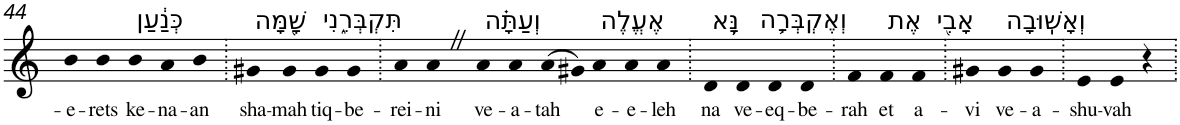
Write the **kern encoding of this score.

**kern	**text
*part1	*part1
*staff1	*staff1
*I"Piano	*
*I'Pno	*
!!LO:PB:g=z
*clefG2	*
*k[]	*
=44	=44
!	!LO:LY:b
4b	-e-
!	!LO:LY:b
4b	-rets
!LO:TX:a:t=כְּנַ֔עַן	!
!	!LO:LY:b
4b	ke-
!	!LO:LY:b
4a	-na-
!	!LO:LY:b
4b	-an
=45.	=45.
!LO:TX:a:t=שָׁ֖מָּה	!
!	!LO:LY:b
4g#X	sha-
!	!LO:LY:b
4g#	-mah
!LO:TX:a:t=תִּקְבְּרֵ֑נִי	!
!	!LO:LY:b
4g#	tiq-
!	!LO:LY:b
4g#	-be-
=46.	=46.
!	!LO:LY:b
4a	-rei-
!	!LO:LY:b
4aZ	-ni
!LO:TX:a:t=וְעַתָּ֗ה	!
!	!LO:LY:b
4a	ve-
!	!LO:LY:b
4a	-a-
!	!LO:LY:b
(>8a	-tah
8g#X)	.
!LO:TX:a:t=אֶעֱלֶה	!
!	!LO:LY:b
4a	e-
!	!LO:LY:b
4a	-e-
!	!LO:LY:b
4a	-leh
=47.	=47.
!LO:TX:a:t=נָּ֛א	!
!	!LO:LY:b
4d	na
!LO:TX:a:t=וְאֶקְבְּרָ֥ה	!
!	!LO:LY:b
4d	ve-
!	!LO:LY:b
4d	-eq-
!	!LO:LY:b
4d	-be-
=48.	=48.
!	!LO:LY:b
4f	-rah
!LO:TX:a:t=אֶת	!
!	!LO:LY:b
4f	et
!LO:TX:a:t=אָבִ֖י	!
!	!LO:LY:b
4f	a-
=49.	=49.
!	!LO:LY:b
4g#X	-vi
!LO:TX:a:t=וְאָשֽׁוּבָה	!
!	!LO:LY:b
4g#	ve-
!	!LO:LY:b
4g#	-a-
=50.	=50.
!	!LO:LY:b
4e	-shu-
!	!LO:LY:b
4e	-vah
4r	.
=.	=.
*-	*-
